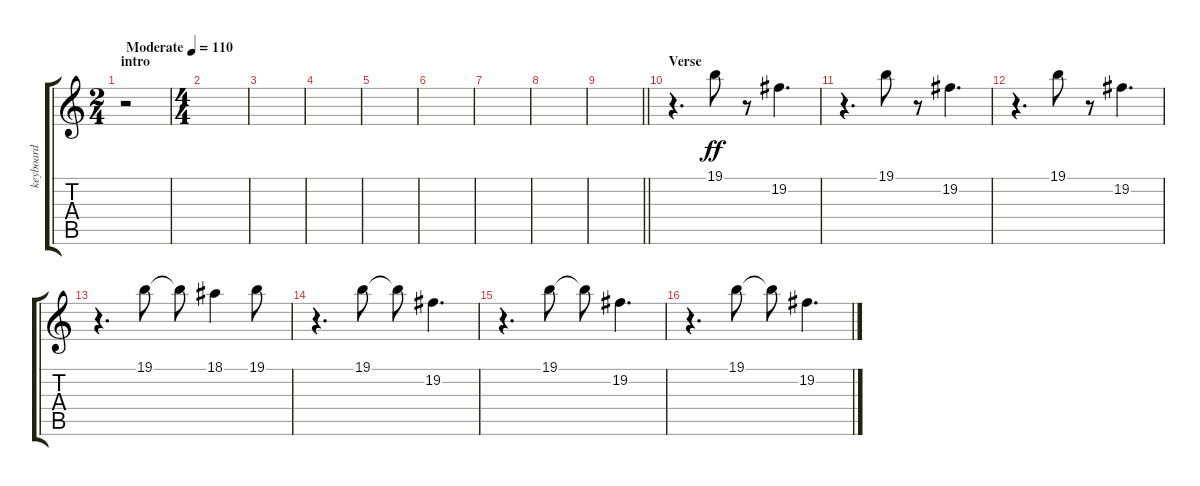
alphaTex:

\track ("keyboard" "keyboard") {instrument pad3polysynth}
\staff {score tabs}
\tuning (E4 B3 G3 D3 A2 E2) {hide}
\ts (2 4)
\section ("" "intro")
\tempo (110 "Moderate")
\clef g2
\ks c
r.2{dy ff instrument pad3polysynth} |
\ts (4 4)
|
|
|
|
|
|
|
\barLineRight lightlight
|
\section ("" "Verse")
r.4{d volume 13 instrument acousticgrandpiano} 19.1.8 r.8 19.2.4{d} |
r.4{d} 19.1.8 r.8 19.2.4{d} |
r.4{d} 19.1.8 r.8 19.2.4{d} |
r.4{d} 19.1.8 19.1{t}.8 18.1.4 19.1.8 |
r.4{d} 19.1.8 19.1{t}.8 19.2.4{d} |
r.4{d} 19.1.8 19.1{t}.8 19.2.4{d} |
r.4{d} 19.1.8 19.1{t}.8 19.2.4{d}
